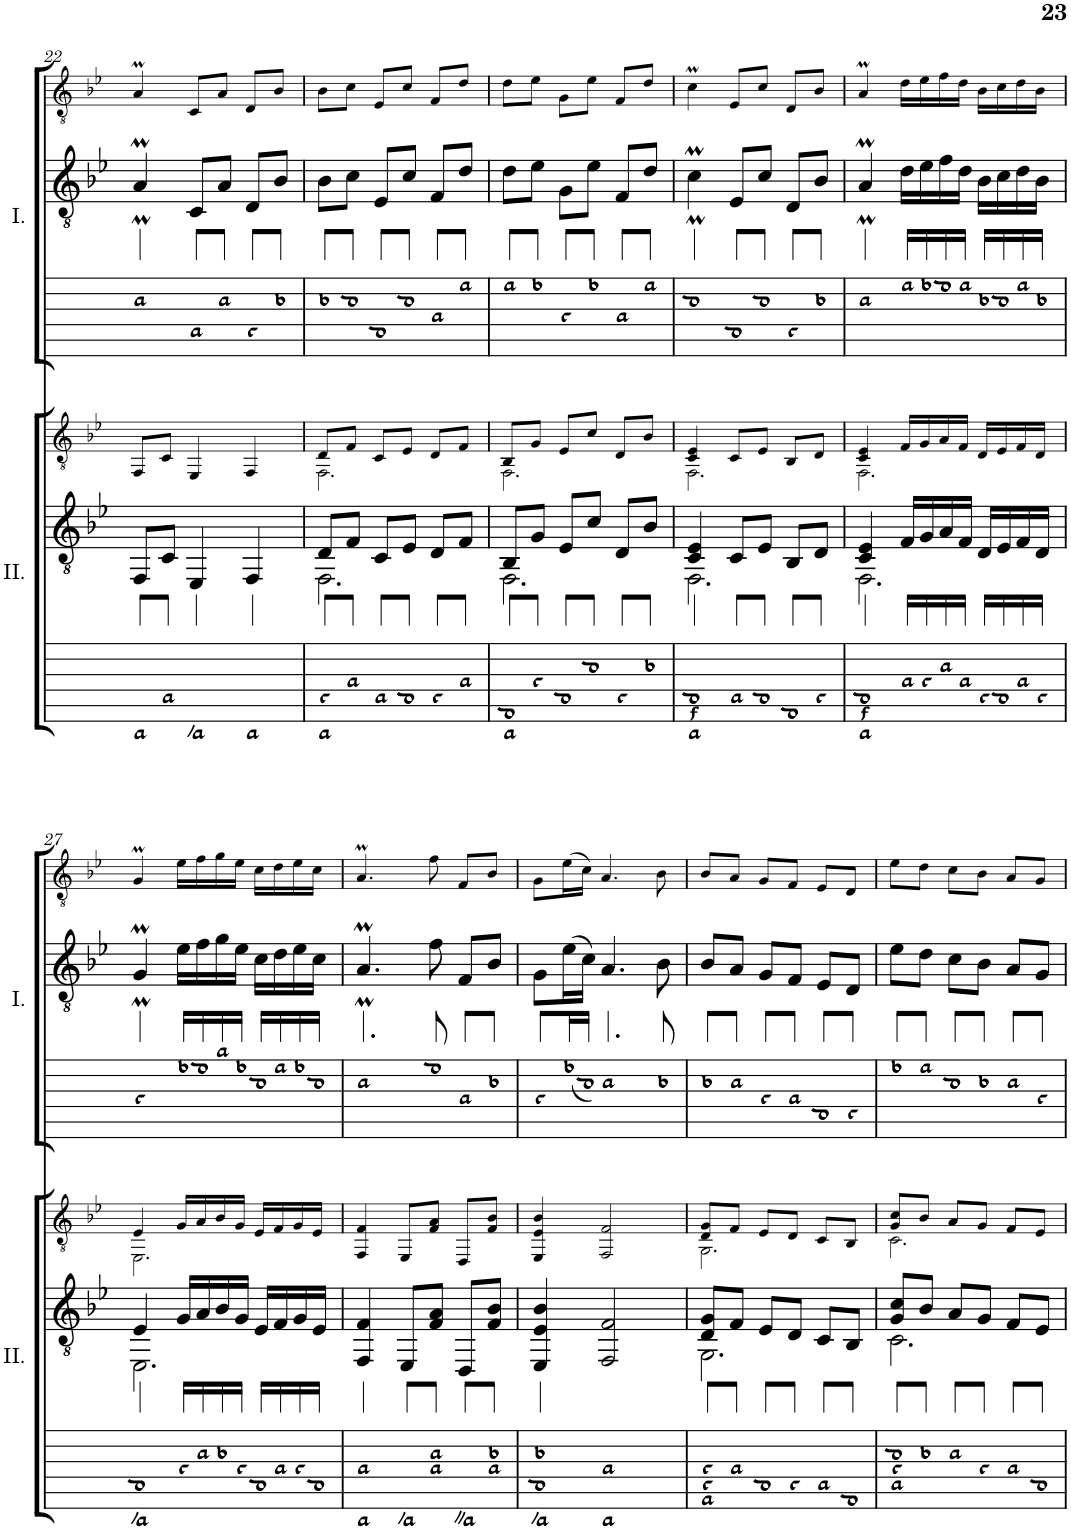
**kern	**kern	**kern	**kern	**kern	**kern
*part2	*part2	*part2	*part1	*part1	*part1
*staff6	*staff5	*staff4	*staff3	*staff2	*staff1
*I"II.	*	*	*I"I.	*	*
*I'II.	*	*	*I'I.	*	*
!!LO:PB:g=z
*	*clefGv2	*clefGv2	*	*clefGv2	*clefGv2
*k[b-e-]	*k[b-e-]	*k[b-e-]	*k[b-e-]	*k[b-e-]	*k[b-e-]
*M3/4	*M3/4	*M3/4	*M3/4	*M3/4	*M3/4
=22	=22	=22	=22	=22	=22
8FF/L	8FF/L	8FF/L	4Am/	4Am/	4Am/
8C/J	8C/J	8C/J	.	.	.
4EE-/	4EE-/	4EE-/	8C/L	8C/L	8C/L
.	.	.	8A/J	8A/J	8A/J
4FF/	4FF/	4FF/	8D/L	8D/L	8D/L
.	.	.	8B-/J	8B-/J	8B-/J
=23	=23	=23	=23	=23	=23
*^	*^	*^	*	*	*
2.FF	8D/L	8D/L	2.FF\	8D/L	2.FF\	8B-/L	8B-\L	8B-\L
.	8F/J	8F/J	.	8F/J	.	8c/J	8c\J	8c\J
.	8C/L	8C/L	.	8C/L	.	8E-/L	8E-/L	8E-/L
.	8E-/J	8E-/J	.	8E-/J	.	8c/J	8c/J	8c/J
.	8D/L	8D/L	.	8D/L	.	8F/L	8F/L	8F/L
.	8F/J	8F/J	.	8F/J	.	8d/J	8d/J	8d/J
=24	=24	=24	=24	=24	=24	=24	=24	=24
2.FF	8BB-/L	8BB-/L	2.FF\	8BB-/L	2.FF\	8d/L	8d\L	8d\L
.	8G/J	8G/J	.	8G/J	.	8e-/J	8e-\J	8e-\J
.	8E-/L	8E-/L	.	8E-/L	.	8G/L	8G\L	8G\L
.	8c/J	8c/J	.	8c/J	.	8e-/J	8e-\J	8e-\J
.	8D/L	8D/L	.	8D/L	.	8F/L	8F/L	8F/L
.	8B-/J	8B-/J	.	8B-/J	.	8d/J	8d/J	8d/J
=25	=25	=25	=25	=25	=25	=25	=25	=25
2.FF	4C/ 4E-/	4C/ 4E-/	2.FF\	4C/ 4E-/	2.FF\	4cM/	4cM\	4cM\
.	8C/L	8C/L	.	8C/L	.	8E-/L	8E-/L	8E-/L
.	8E-/J	8E-/J	.	8E-/J	.	8c/J	8c/J	8c/J
.	8BB-/L	8BB-/L	.	8BB-/L	.	8D/L	8D/L	8D/L
.	8D/J	8D/J	.	8D/J	.	8B-/J	8B-/J	8B-/J
=26	=26	=26	=26	=26	=26	=26	=26	=26
2.FF	4C/ 4E-/	4C/ 4E-/	2.FF\	4C/ 4E-/	2.FF\	4Am/	4Am/	4Am/
.	16F/LL	16F/LL	.	16F/LL	.	16d/LL	16d\LL	16d\LL
.	16G/	16G/	.	16G/	.	16e-/	16e-\	16e-\
.	16A/	16A/	.	16A/	.	16f/	16f\	16f\
.	16F/JJ	16F/JJ	.	16F/JJ	.	16d/JJ	16d\JJ	16d\JJ
.	16D/LL	16D/LL	.	16D/LL	.	16B-/LL	16B-\LL	16B-\LL
.	16E-/	16E-/	.	16E-/	.	16c/	16c\	16c\
.	16F/	16F/	.	16F/	.	16d/	16d\	16d\
.	16D/JJ	16D/JJ	.	16D/JJ	.	16B-/JJ	16B-\JJ	16B-\JJ
!!LO:LB:g=z
=27	=27	=27	=27	=27	=27	=27	=27	=27
2.EE-	4E-/	4E-/	2.EE-\	4E-/	2.EE-\	4GM/	4GM/	4GM/
.	16G/LL	16G/LL	.	16G/LL	.	16e-/LL	16e-\LL	16e-\LL
.	16A/	16A/	.	16A/	.	16f/	16f\	16f\
.	16B-/	16B-/	.	16B-/	.	16g/	16g\	16g\
.	16G/JJ	16G/JJ	.	16G/JJ	.	16e-/JJ	16e-\JJ	16e-\JJ
.	16E-/LL	16E-/LL	.	16E-/LL	.	16c/LL	16c\LL	16c\LL
.	16F/	16F/	.	16F/	.	16d/	16d\	16d\
.	16G/	16G/	.	16G/	.	16e-/	16e-\	16e-\
.	16E-/JJ	16E-/JJ	.	16E-/JJ	.	16c/JJ	16c\JJ	16c\JJ
*v	*v	*	*	*	*	*	*	*
*	*v	*v	*	*	*	*	*
*	*	*v	*v	*	*	*
=28	=28	=28	=28	=28	=28
4FF/ 4F/	4FF/ 4F/	4FF/ 4F/	4.Am/	4.Am/	4.Am/
8EE-/L	8EE-/L	8EE-/L	.	.	.
8F/ 8A/J	8F/ 8A/J	8F/ 8A/J	8f/	8f\	8f\
8DD/L	8DD/L	8DD/L	8F/L	8F/L	8F/L
8F/ 8B-/J	8F/ 8B-/J	8F/ 8B-/J	8B-/J	8B-/J	8B-/J
=29	=29	=29	=29	=29	=29
4EE-/ 4E-/ 4B-/	4EE-/ 4E-/ 4B-/	4EE-/ 4E-/ 4B-/	8G/L	8G\L	8G\L
.	.	.	16e-/L	16e-\L	(16e-\L
.	.	.	16c/JJ	16c\JJ	16c\JJ)
2FF 2F	2FF/ 2F/	2FF/ 2F/	4.A/	4.A/	4.A/
.	.	.	8B-/	8B-\	8B-\
=30	=30	=30	=30	=30	=30
*^	*^	*^	*	*	*
2.GG	8D/ 8G/L	8D/ 8G/L	2.GG\	8D/ 8G/L	2.GG\	8B-/L	8B-/L	8B-/L
.	8F/J	8F/J	.	8F/J	.	8A/J	8A/J	8A/J
.	8E-/L	8E-/L	.	8E-/L	.	8G/L	8G/L	8G/L
.	8D/J	8D/J	.	8D/J	.	8F/J	8F/J	8F/J
.	8C/L	8C/L	.	8C/L	.	8E-/L	8E-/L	8E-/L
.	8BB-/J	8BB-/J	.	8BB-/J	.	8D/J	8D/J	8D/J
=31	=31	=31	=31	=31	=31	=31	=31	=31
2.C	8G/ 8c/L	8G/ 8c/L	2.C\	8G/ 8c/L	2.C\	8e-/L	8e-\L	8e-\L
.	8B-/J	8B-/J	.	8B-/J	.	8d/J	8d\J	8d\J
.	8A/L	8A/L	.	8A/L	.	8c/L	8c\L	8c\L
.	8G/J	8G/J	.	8G/J	.	8B-/J	8B-\J	8B-\J
.	8F/L	8F/L	.	8F/L	.	8A/L	8A/L	8A/L
.	8E-/J	8E-/J	.	8E-/J	.	8G/J	8G/J	8G/J
*v	*v	*	*	*	*	*	*	*
*	*v	*v	*	*	*	*	*
*	*	*v	*v	*	*	*
=	=	=	=	=	=
*-	*-	*-	*-	*-	*-
